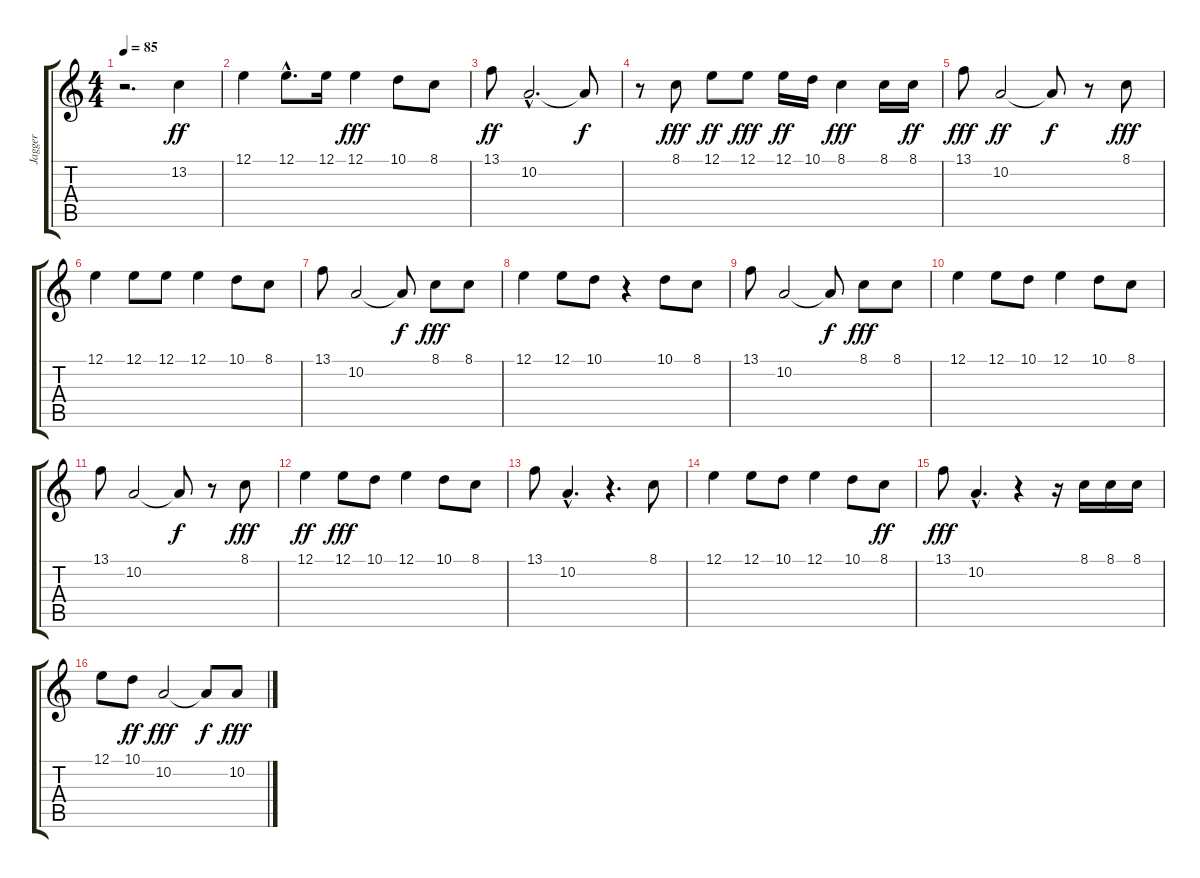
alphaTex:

\track ("Jagger" "Jagger") {instrument choiraahs}
\staff {score tabs}
\tuning (E4 B3 G3 D3 A2 E2) {hide}
\ts (4 4)
\tempo 85
\clef g2
\ks c
r.2{d dy ff instrument choiraahs} 13.2.4{balance 8} |
12.1.4 12.1{hac}.8{d} 12.1.16 12.1.4{dy fff} 10.1.8 8.1.8 |
13.1.8{dy ff} 10.2{hac}.2{d} 10.2{t}.8{dy f} |
r.8 8.1.8{dy fff} 12.1.8{dy ff} 12.1.8{dy fff} 12.1.16{dy ff} 10.1.16 8.1.4{dy fff} 8.1.16 8.1.16{dy ff} |
13.1.8{dy fff} 10.2.2{dy ff} 10.2{t}.8{dy f} r.8 8.1.8{dy fff} |
12.1.4 12.1.8 12.1.8 12.1.4 10.1.8 8.1.8 |
13.1.8 10.2.2 10.2{t}.8{dy f} 8.1.8{dy fff} 8.1.8 |
12.1.4 12.1.8 10.1.8 r.4 10.1.8 8.1.8 |
13.1.8 10.2.2 10.2{t}.8{dy f} 8.1.8{dy fff} 8.1.8 |
12.1.4 12.1.8 10.1.8 12.1.4 10.1.8 8.1.8 |
13.1.8 10.2.2 10.2{t}.8{dy f} r.8 8.1.8{dy fff} |
12.1.4{dy ff} 12.1.8{dy fff} 10.1.8 12.1.4 10.1.8 8.1.8 |
13.1.8 10.2{hac}.4{d} r.4{d} 8.1.8 |
12.1.4 12.1.8 10.1.8 12.1.4 10.1.8 8.1.8{dy ff} |
13.1.8{dy fff} 10.2{hac}.4{d} r.4 r.16 8.1.16 8.1.16 8.1.16 |
12.1.8 10.1.8{dy ff} 10.2.2{dy fff} 10.2{t}.8{dy f} 10.2.8{dy fff}
